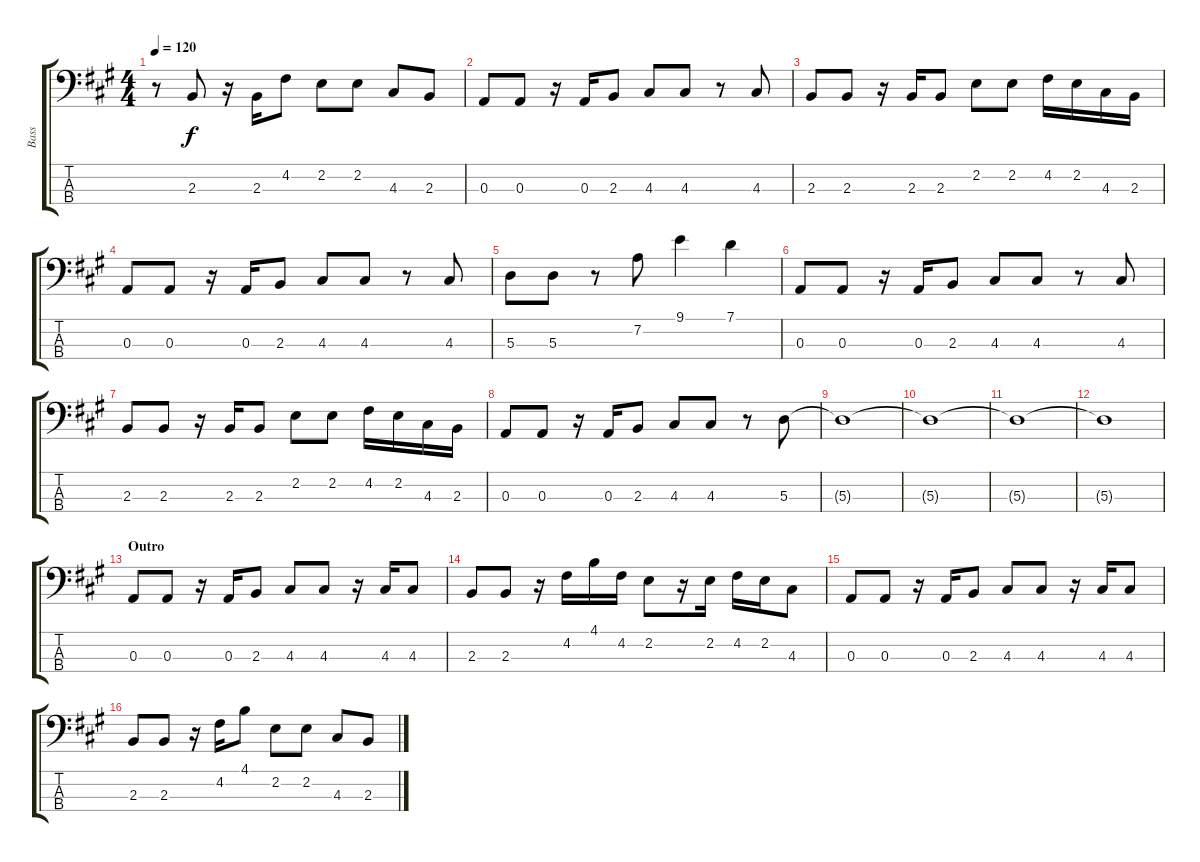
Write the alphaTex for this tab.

\track ("Bass" "Bass") {instrument fretlessbass}
\staff {score tabs}
\tuning (G2 D2 A1 E1) {hide}
\ts (4 4)
\tempo 120
\clef f4
\ks a
r.8{dy f} 2.3.8 r.16 2.3.16 4.2.8 2.2.8 2.2.8 4.3.8 2.3.8 |
0.3.8 0.3.8 r.16 0.3.16 2.3.8 4.3.8 4.3.8 r.8 4.3.8 |
2.3.8 2.3.8 r.16 2.3.16 2.3.8 2.2.8 2.2.8 4.2.16 2.2.16 4.3.16 2.3.16 |
0.3.8 0.3.8 r.16 0.3.16 2.3.8 4.3.8 4.3.8 r.8 4.3.8 |
5.3.8 5.3.8 r.8 7.2.8 9.1.4 7.1.4 |
0.3.8 0.3.8 r.16 0.3.16 2.3.8 4.3.8 4.3.8 r.8 4.3.8 |
2.3.8 2.3.8 r.16 2.3.16 2.3.8 2.2.8 2.2.8 4.2.16 2.2.16 4.3.16 2.3.16 |
0.3.8 0.3.8 r.16 0.3.16 2.3.8 4.3.8 4.3.8 r.8 5.3.8 |
5.3{t}.1 |
5.3{t}.1 |
5.3{t}.1 |
5.3{t}.1 |
\section ("" "Outro")
0.3.8 0.3.8 r.16 0.3.16 2.3.8 4.3.8 4.3.8 r.16 4.3.16 4.3.8 |
2.3.8 2.3.8 r.16 4.2.16 4.1.16 4.2.16 2.2.8 r.16 2.2.16 4.2.16 2.2.16 4.3.8 |
0.3.8 0.3.8 r.16 0.3.16 2.3.8 4.3.8 4.3.8 r.16 4.3.16 4.3.8 |
2.3.8 2.3.8 r.16 4.2.16 4.1.8 2.2.8 2.2.8 4.3.8 2.3.8
